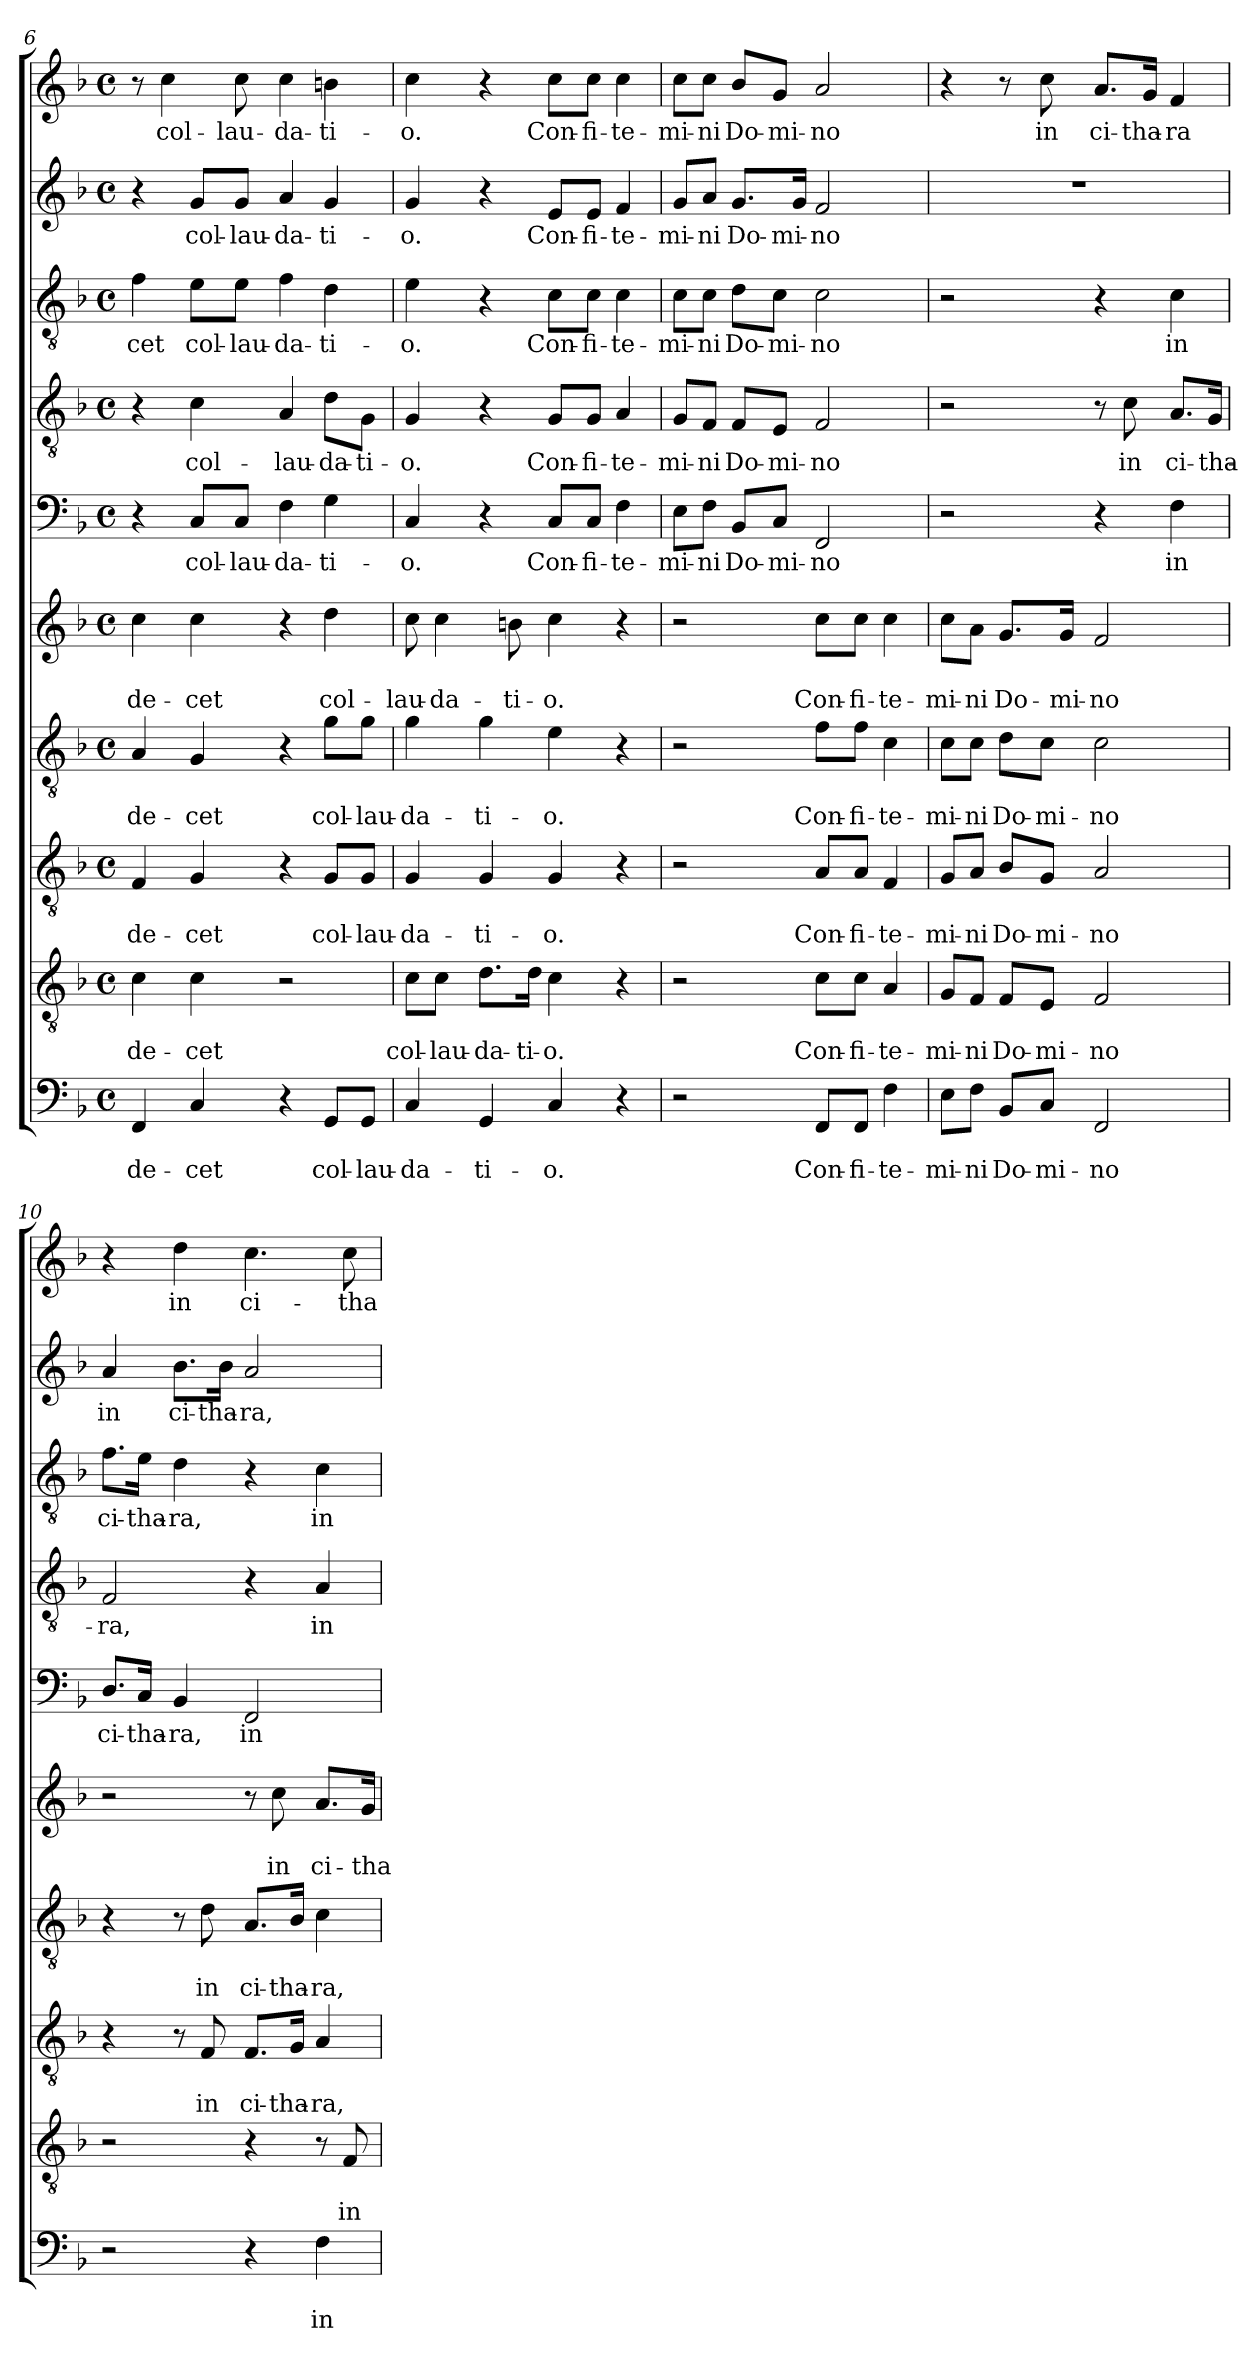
**kern	**text	**text	**kern	**text	**text	**kern	**text	**text	**kern	**text	**text	**kern	**text	**text	**kern	**text	**kern	**text	**kern	**text	**kern	**text	**kern	**text
*part10	*part10	*part10	*part9	*part9	*part9	*part8	*part8	*part8	*part7	*part7	*part7	*part6	*part6	*part6	*part5	*part5	*part4	*part4	*part3	*part3	*part2	*part2	*part1	*part1
*staff10	*staff10	*staff10	*staff9	*staff9	*staff9	*staff8	*staff8	*staff8	*staff7	*staff7	*staff7	*staff6	*staff6	*staff6	*staff5	*staff5	*staff4	*staff4	*staff3	*staff3	*staff2	*staff2	*staff1	*staff1
*clefF4	*	*	*clefGv2	*	*	*clefGv2	*	*	*clefGv2	*	*	*clefG2	*	*	*clefF4	*	*clefGv2	*	*clefGv2	*	*clefG2	*	*clefG2	*
*k[b-]	*	*	*k[b-]	*	*	*k[b-]	*	*	*k[b-]	*	*	*k[b-]	*	*	*k[b-]	*	*k[b-]	*	*k[b-]	*	*k[b-]	*	*k[b-]	*
*F:	*	*	*F:	*	*	*F:	*	*	*F:	*	*	*F:	*	*	*F:	*	*F:	*	*F:	*	*F:	*	*F:	*
*M4/4	*	*	*M4/4	*	*	*M4/4	*	*	*M4/4	*	*	*M4/4	*	*	*M4/4	*	*M4/4	*	*M4/4	*	*M4/4	*	*M4/4	*
*met(c)	*	*	*met(c)	*	*	*met(c)	*	*	*met(c)	*	*	*met(c)	*	*	*met(c)	*	*met(c)	*	*met(c)	*	*met(c)	*	*met(c)	*
=6	=6	=6	=6	=6	=6	=6	=6	=6	=6	=6	=6	=6	=6	=6	=6	=6	=6	=6	=6	=6	=6	=6	=6	=6
4FF/	.	de-	4c\	.	de-	4F/	.	de-	4A/	.	de-	4cc\	.	de-	4r	.	4r	.	4f\	-cet	4r	.	8r	.
.	.	.	.	.	.	.	.	.	.	.	.	.	.	.	.	.	.	.	.	.	.	.	4cc\	col-
4C/	.	-cet	4c\	.	-cet	4G/	.	-cet	4G/	.	-cet	4cc\	.	-cet	8C/L	col-	4c\	col-	8e\L	col-	8g/L	col-	.	.
.	.	.	.	.	.	.	.	.	.	.	.	.	.	.	8C/J	-lau-	.	.	8e\J	-lau-	8g/J	-lau-	8cc\	-lau-
4r	.	.	2r	.	.	4r	.	.	4r	.	.	4r	.	.	4F\	-da-	4A/	-lau-	4f\	-da-	4a/	-da-	4cc\	-da-
8GG/L	.	col-	.	.	.	8G/L	.	col-	8g\L	.	col-	4dd\	.	col-	4G\	-ti-	8d\L	-da-	4d\	-ti-	4g/	-ti-	4bn\	-ti-
8GG/J	.	-lau-	.	.	.	8G/J	.	-lau-	8g\J	.	-lau-	.	.	.	.	.	8G\J	-ti-	.	.	.	.	.	.
=7	=7	=7	=7	=7	=7	=7	=7	=7	=7	=7	=7	=7	=7	=7	=7	=7	=7	=7	=7	=7	=7	=7	=7	=7
4C/	.	-da-	8c\L	.	col-	4G/	.	-da-	4g\	.	-da-	8cc\	.	-lau-	4C/	-o.	4G/	-o.	4e\	-o.	4g/	-o.	4cc\	-o.
.	.	.	8c\J	.	-lau-	.	.	.	.	.	.	4cc\	.	-da-	.	.	.	.	.	.	.	.	.	.
4GG/	.	-ti-	8.d\L	.	-da-	4G/	.	-ti-	4g\	.	-ti-	.	.	.	4r	.	4r	.	4r	.	4r	.	4r	.
.	.	.	.	.	.	.	.	.	.	.	.	8bn\	.	-ti-	.	.	.	.	.	.	.	.	.	.
.	.	.	16d\Jk	.	-ti-	.	.	.	.	.	.	.	.	.	.	.	.	.	.	.	.	.	.	.
4C/	.	-o.	4c\	.	-o.	4G/	.	-o.	4e\	.	-o.	4cc\	.	-o.	8C/L	Con-	8G/L	Con-	8c\L	Con-	8e/L	Con-	8cc\L	Con-
.	.	.	.	.	.	.	.	.	.	.	.	.	.	.	8C/J	-fi-	8G/J	-fi-	8c\J	-fi-	8e/J	-fi-	8cc\J	-fi-
4r	.	.	4r	.	.	4r	.	.	4r	.	.	4r	.	.	4F\	-te-	4A/	-te-	4c\	-te-	4f/	-te-	4cc\	-te-
=8	=8	=8	=8	=8	=8	=8	=8	=8	=8	=8	=8	=8	=8	=8	=8	=8	=8	=8	=8	=8	=8	=8	=8	=8
2r	.	.	2r	.	.	2r	.	.	2r	.	.	2r	.	.	8E\L	-mi-	8G/L	-mi-	8c\L	-mi-	8g/L	-mi-	8cc\L	-mi-
.	.	.	.	.	.	.	.	.	.	.	.	.	.	.	8F\J	-ni	8F/J	-ni	8c\J	-ni	8a/J	-ni	8cc\J	-ni
.	.	.	.	.	.	.	.	.	.	.	.	.	.	.	8BB-/L	Do-	8F/L	Do-	8d\L	Do-	8.g/L	Do-	8b-/L	Do-
.	.	.	.	.	.	.	.	.	.	.	.	.	.	.	8C/J	-mi-	8E/J	-mi-	8c\J	-mi-	.	.	8g/J	-mi-
.	.	.	.	.	.	.	.	.	.	.	.	.	.	.	.	.	.	.	.	.	16g/Jk	-mi-	.	.
8FF/L	.	Con-	8c\L	.	Con-	8A/L	.	Con-	8f\L	.	Con-	8cc\L	.	Con-	2FF/	-no	2F/	-no	2c\	-no	2f/	-no	2a/	-no
8FF/J	.	-fi-	8c\J	.	-fi-	8A/J	.	-fi-	8f\J	.	-fi-	8cc\J	.	-fi-	.	.	.	.	.	.	.	.	.	.
4F\	.	-te-	4A/	.	-te-	4F/	.	-te-	4c\	.	-te-	4cc\	.	-te-	.	.	.	.	.	.	.	.	.	.
!!LO:PB:g=z
=9	=9	=9	=9	=9	=9	=9	=9	=9	=9	=9	=9	=9	=9	=9	=9	=9	=9	=9	=9	=9	=9	=9	=9	=9
8E\L	.	-mi-	8G/L	.	-mi-	8G/L	.	-mi-	8c\L	.	-mi-	8cc\L	.	-mi-	2r	.	2r	.	2r	.	1r	.	4r	.
8F\J	.	-ni	8F/J	.	-ni	8A/J	.	-ni	8c\J	.	-ni	8a\J	.	-ni	.	.	.	.	.	.	.	.	.	.
8BB-/L	.	Do-	8F/L	.	Do-	8B-/L	.	Do-	8d\L	.	Do-	8.g/L	.	Do-	.	.	.	.	.	.	.	.	8r	.
8C/J	.	-mi-	8E/J	.	-mi-	8G/J	.	-mi-	8c\J	.	-mi-	.	.	.	.	.	.	.	.	.	.	.	8cc\	in
.	.	.	.	.	.	.	.	.	.	.	.	16g/Jk	.	-mi-	.	.	.	.	.	.	.	.	.	.
2FF/	.	-no	2F/	.	-no	2A/	.	-no	2c\	.	-no	2f/	.	-no	4r	.	8r	.	4r	.	.	.	8.a/L	ci-
.	.	.	.	.	.	.	.	.	.	.	.	.	.	.	.	.	8c\	in	.	.	.	.	.	.
.	.	.	.	.	.	.	.	.	.	.	.	.	.	.	.	.	.	.	.	.	.	.	16g/Jk	-tha-
.	.	.	.	.	.	.	.	.	.	.	.	.	.	.	4F\	in	8.A/L	ci-	4c\	in	.	.	4f/	-ra
.	.	.	.	.	.	.	.	.	.	.	.	.	.	.	.	.	16G/Jk	-tha-	.	.	.	.	.	.
=10	=10	=10	=10	=10	=10	=10	=10	=10	=10	=10	=10	=10	=10	=10	=10	=10	=10	=10	=10	=10	=10	=10	=10	=10
2r	.	.	2r	.	.	4r	.	.	4r	.	.	2r	.	.	8.D/L	ci-	2F/	-ra,	8.f\L	ci-	4a/	in	4r	.
.	.	.	.	.	.	.	.	.	.	.	.	.	.	.	16C/Jk	-tha-	.	.	16e\Jk	-tha-	.	.	.	.
.	.	.	.	.	.	8r	.	.	8r	.	.	.	.	.	4BB-/	-ra,	.	.	4d\	-ra,	8.b-\L	ci-	4dd\	in
.	.	.	.	.	.	8F/	.	in	8d\	.	in	.	.	.	.	.	.	.	.	.	.	.	.	.
.	.	.	.	.	.	.	.	.	.	.	.	.	.	.	.	.	.	.	.	.	16b-\Jk	-tha-	.	.
4r	.	.	4r	.	.	8.F/L	.	ci-	8.A/L	.	ci-	8r	.	.	2FF/	in	4r	.	4r	.	2a/	-ra,	4.cc\	ci-
.	.	.	.	.	.	.	.	.	.	.	.	8cc\	.	in	.	.	.	.	.	.	.	.	.	.
.	.	.	.	.	.	16G/Jk	.	-tha-	16B-/Jk	.	-tha-	.	.	.	.	.	.	.	.	.	.	.	.	.
4F\	.	in	8r	.	.	4A/	.	-ra,	4c\	.	-ra,	8.a/L	.	ci-	.	.	4A/	in	4c\	in	.	.	.	.
.	.	.	8F/	.	in	.	.	.	.	.	.	.	.	.	.	.	.	.	.	.	.	.	8cc\	-tha-
.	.	.	.	.	.	.	.	.	.	.	.	16g/Jk	.	-tha-	.	.	.	.	.	.	.	.	.	.
=	=	=	=	=	=	=	=	=	=	=	=	=	=	=	=	=	=	=	=	=	=	=	=	=
*-	*-	*-	*-	*-	*-	*-	*-	*-	*-	*-	*-	*-	*-	*-	*-	*-	*-	*-	*-	*-	*-	*-	*-	*-
